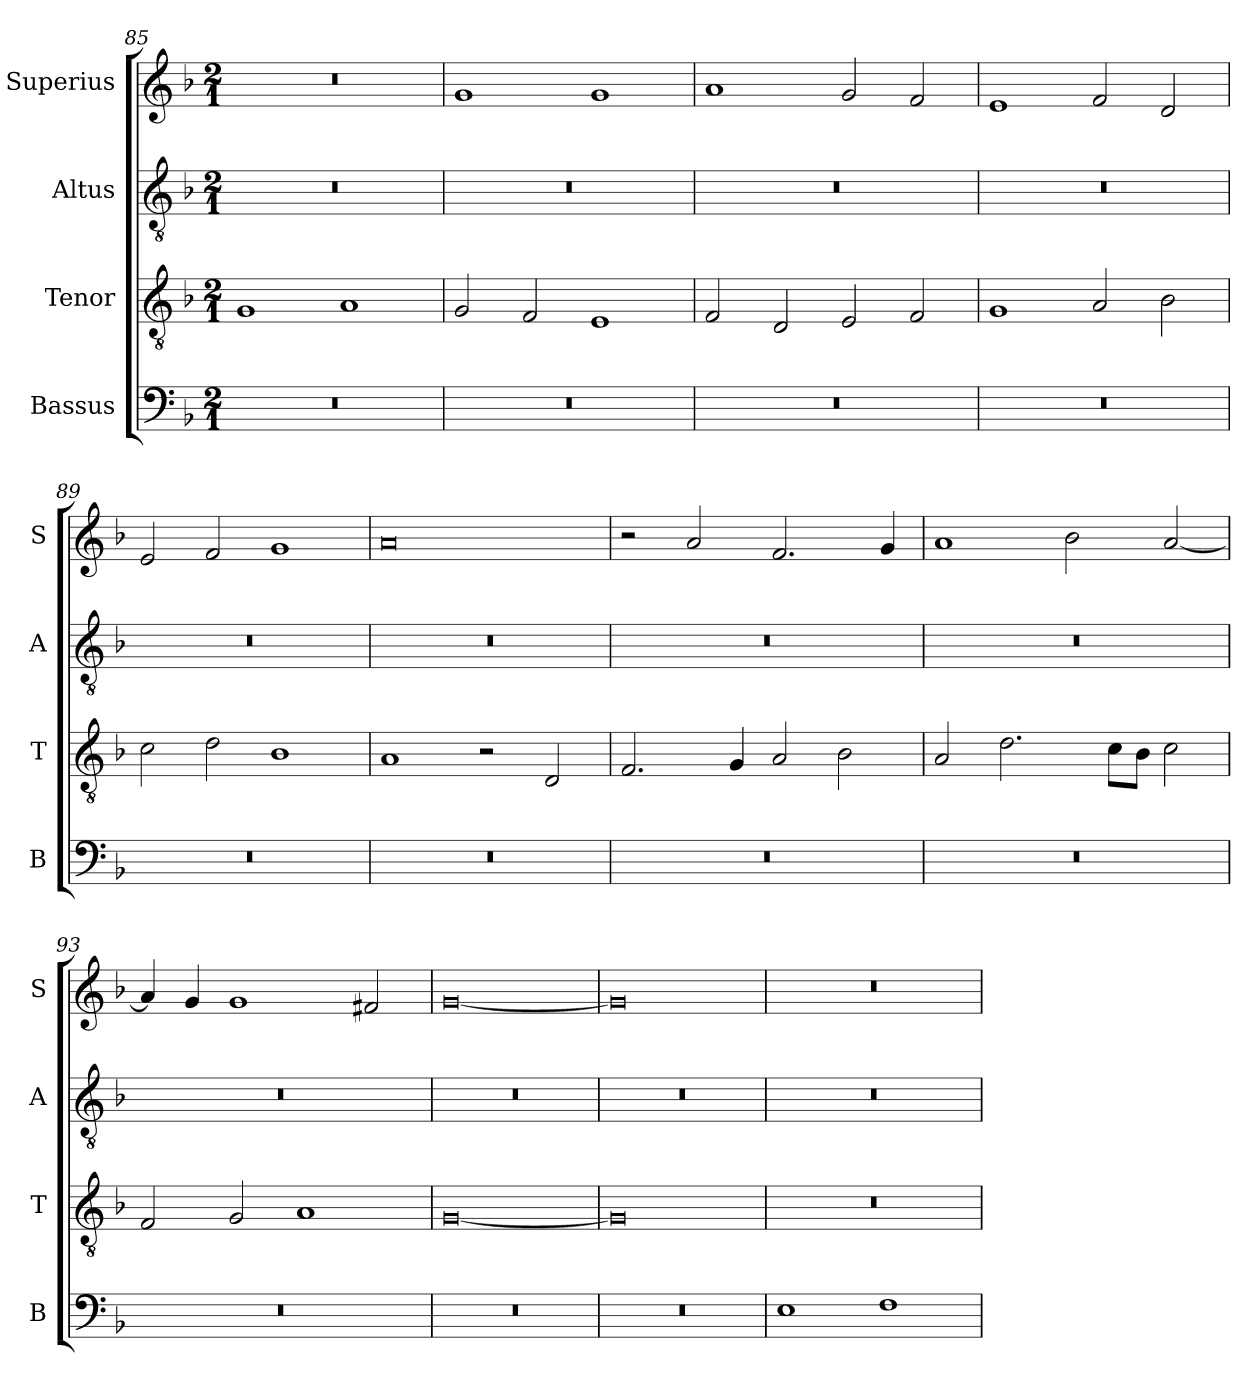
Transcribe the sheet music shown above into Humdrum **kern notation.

**kern	**kern	**kern	**kern
*part4	*part3	*part2	*part1
*staff4	*staff3	*staff2	*staff1
*I"Bassus	*I"Tenor	*I"Altus	*I"Superius
*I'B	*I'T	*I'A	*I'S
*clefF4	*clefGv2	*clefGv2	*clefG2
*k[b-]	*k[b-]	*k[b-]	*k[b-]
*M2/1	*M2/1	*M2/1	*M2/1
=85	=85	=85	=85
0r	1G	0r	0r
.	1A	.	.
=86	=86	=86	=86
0r	2G/	0r	1g
.	2F/	.	.
.	1E	.	1g
=87	=87	=87	=87
0r	2F/	0r	1a
.	2D/	.	.
.	2E/	.	2g/
.	2F/	.	2f/
=88	=88	=88	=88
0r	1G	0r	1e
.	2A/	.	2f/
.	2B-\	.	2d/
=89	=89	=89	=89
0r	2c\	0r	2e/
.	2d\	.	2f/
.	1B-	.	1g
=90	=90	=90	=90
0r	1A	0r	0a
.	2r	.	.
.	2D/	.	.
=91	=91	=91	=91
0r	2.F/	0r	2r
.	.	.	2a/
.	4G/	.	.
.	2A/	.	2.f/
.	2B-\	.	.
.	.	.	4g/
=92	=92	=92	=92
0r	2A/	0r	1a
.	2.d\	.	.
.	.	.	2b-\
.	8c\L	.	.
.	8B-\J	.	.
.	2c\	.	[2a/
=93	=93	=93	=93
0r	2F/	0r	4a/]
.	.	.	4g/
.	2G/	.	1g
.	1A	.	.
.	.	.	2f#X/
=94	=94	=94	=94
0r	[0G	0r	[0g
=95	=95	=95	=95
0r	0G]	0r	0g]
=96	=96	=96	=96
1E	0r	0r	0r
1F	.	.	.
=	=	=	=
*-	*-	*-	*-
